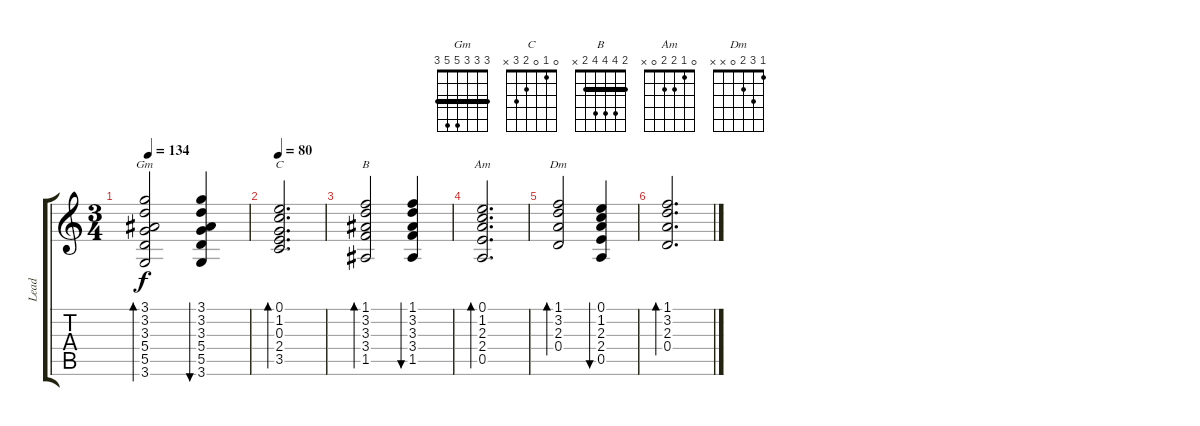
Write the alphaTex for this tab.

\track ("Lead" "Lead") {instrument electricguitarclean}
\staff {score tabs}
\tuning (E4 B3 G3 D3 A2 E2) {hide}
\chord ("Gm" 3 3 3 5 5 3) {barre 3}
\chord ("C" 0 1 0 2 3 x)
\chord ("B" 2 4 4 4 2 x) {barre 2}
\chord ("Am" 0 1 2 2 0 x)
\chord ("Dm" 1 3 2 0 x x)
\ts (3 4)
\tempo 134
\clef g2
\ks c
(3.1 3.2 3.3 5.4 5.5 3.6).2{bd 60 ch "Gm" dy f} (3.1 3.2 3.3 5.4 5.5 3.6).4{bu 60} |
\tempo 80
(0.1 1.2 0.3 2.4 3.5).2{d bd 60 ch "C"} |
(1.1 3.2 3.3 3.4 1.5).2{bd 60 ch "B"} (1.1 3.2 3.3 3.4 1.5).4{bu 60} |
(0.1 1.2 2.3 2.4 0.5).2{d bd 60 ch "Am"} |
(1.1 3.2 2.3 0.4).2{bd 60 ch "Dm"} (0.1 1.2 2.3 2.4 0.5).4{bu 60} |
(1.1 3.2 2.3 0.4).2{d bd 60}
